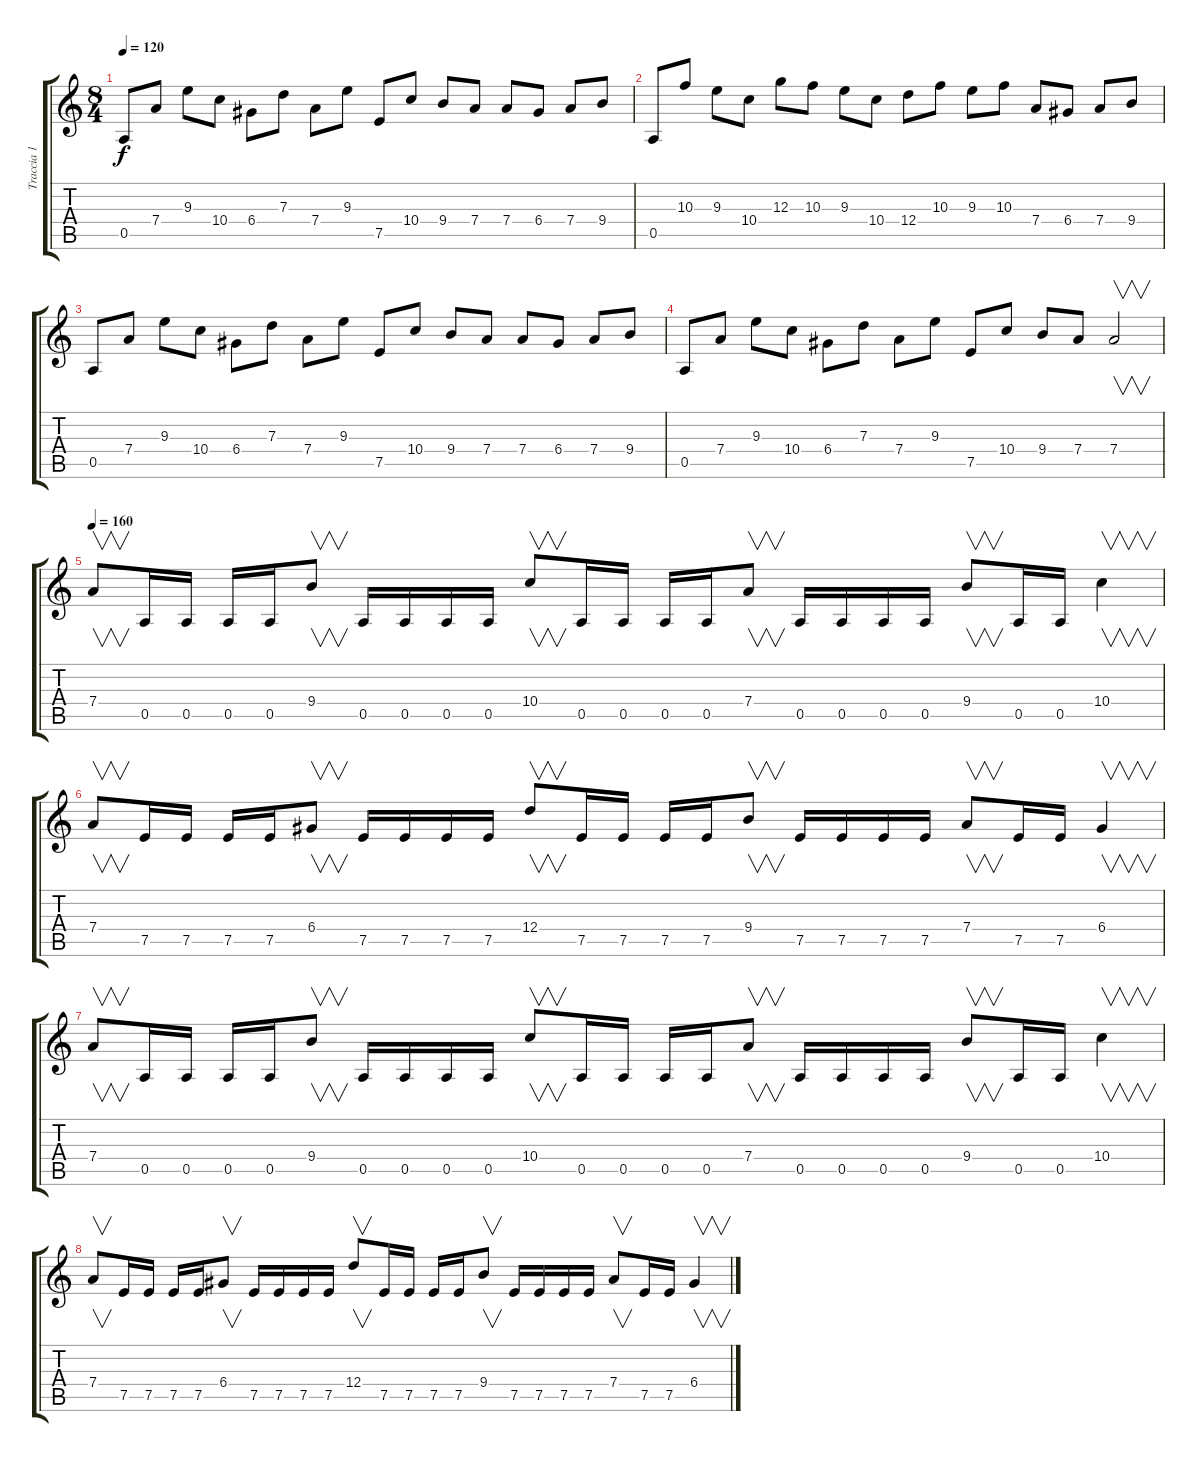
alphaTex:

\track ("Traccia 1" "Traccia 1") {instrument distortionguitar}
\staff {score tabs}
\tuning (E4 B3 G3 D3 A2 E2) {hide}
\ts (8 4)
\tempo 120
\clef g2
\ks c
0.5.8{dy f} 7.4.8 9.3.8 10.4.8 6.4.8 7.3.8 7.4.8 9.3.8 7.5.8 10.4.8 9.4.8 7.4.8 7.4.8 6.4.8 7.4.8 9.4.8 |
0.5.8 10.3.8 9.3.8 10.4.8 12.3.8 10.3.8 9.3.8 10.4.8 12.4.8 10.3.8 9.3.8 10.3.8 7.4.8 6.4.8 7.4.8 9.4.8 |
0.5.8 7.4.8 9.3.8 10.4.8 6.4.8 7.3.8 7.4.8 9.3.8 7.5.8 10.4.8 9.4.8 7.4.8 7.4.8 6.4.8 7.4.8 9.4.8 |
0.5.8 7.4.8 9.3.8 10.4.8 6.4.8 7.3.8 7.4.8 9.3.8 7.5.8 10.4.8 9.4.8 7.4.8 7.4.2{v} |
\tempo 160
7.4.8{v} 0.5.16 0.5.16 0.5.16 0.5.16 9.4.8{v} 0.5.16 0.5.16 0.5.16 0.5.16 10.4.8{v} 0.5.16 0.5.16 0.5.16 0.5.16 7.4.8{v} 0.5.16 0.5.16 0.5.16 0.5.16 9.4.8{v} 0.5.16 0.5.16 10.4.4{v} |
7.4.8{v} 7.5.16 7.5.16 7.5.16 7.5.16 6.4.8{v} 7.5.16 7.5.16 7.5.16 7.5.16 12.4.8{v} 7.5.16 7.5.16 7.5.16 7.5.16 9.4.8{v} 7.5.16 7.5.16 7.5.16 7.5.16 7.4.8{v} 7.5.16 7.5.16 6.4.4{v} |
7.4.8{v} 0.5.16 0.5.16 0.5.16 0.5.16 9.4.8{v} 0.5.16 0.5.16 0.5.16 0.5.16 10.4.8{v} 0.5.16 0.5.16 0.5.16 0.5.16 7.4.8{v} 0.5.16 0.5.16 0.5.16 0.5.16 9.4.8{v} 0.5.16 0.5.16 10.4.4{v} |
7.4.8{v} 7.5.16 7.5.16 7.5.16 7.5.16 6.4.8{v} 7.5.16 7.5.16 7.5.16 7.5.16 12.4.8{v} 7.5.16 7.5.16 7.5.16 7.5.16 9.4.8{v} 7.5.16 7.5.16 7.5.16 7.5.16 7.4.8{v} 7.5.16 7.5.16 6.4.4{v}
